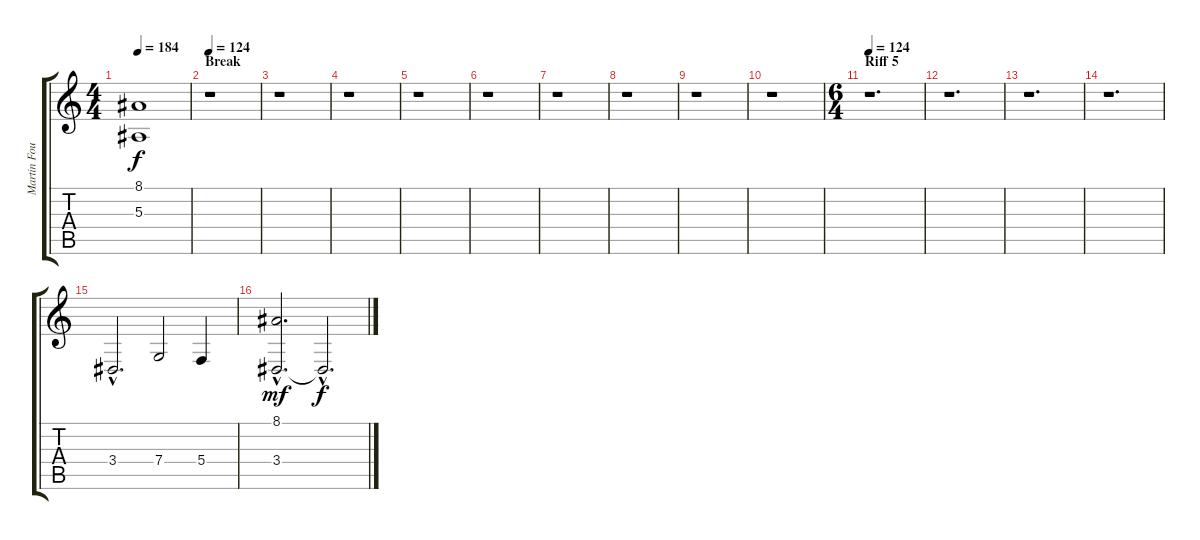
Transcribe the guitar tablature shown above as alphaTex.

\track ("Martin Foul (Unwashed Pianist)" "Martin Fou") {instrument stringensemble1}
\staff {score tabs}
\tuning (D4 A3 F3 C3 G2 D2) {hide}
\ts (4 4)
\tempo 184
\clef g2
\ks c
(8.1{t} 5.3{t}).1{dy f} |
\section ("" "Break")
\tempo 124
r.1 |
r.1 |
r.1 |
r.1 |
r.1 |
r.1 |
r.1 |
r.1 |
r.1 |
\ts (6 4)
\section ("" "Riff 5")
\tempo 124
r.1{d} |
r.1{d} |
r.1{d} |
r.1{d} |
3.4{hac}.2{d} 7.4.2 5.4.4 |
(8.1{hac} 3.4{hac}).2{d dy mf} 3.4{hac t}.2{d dy f}
